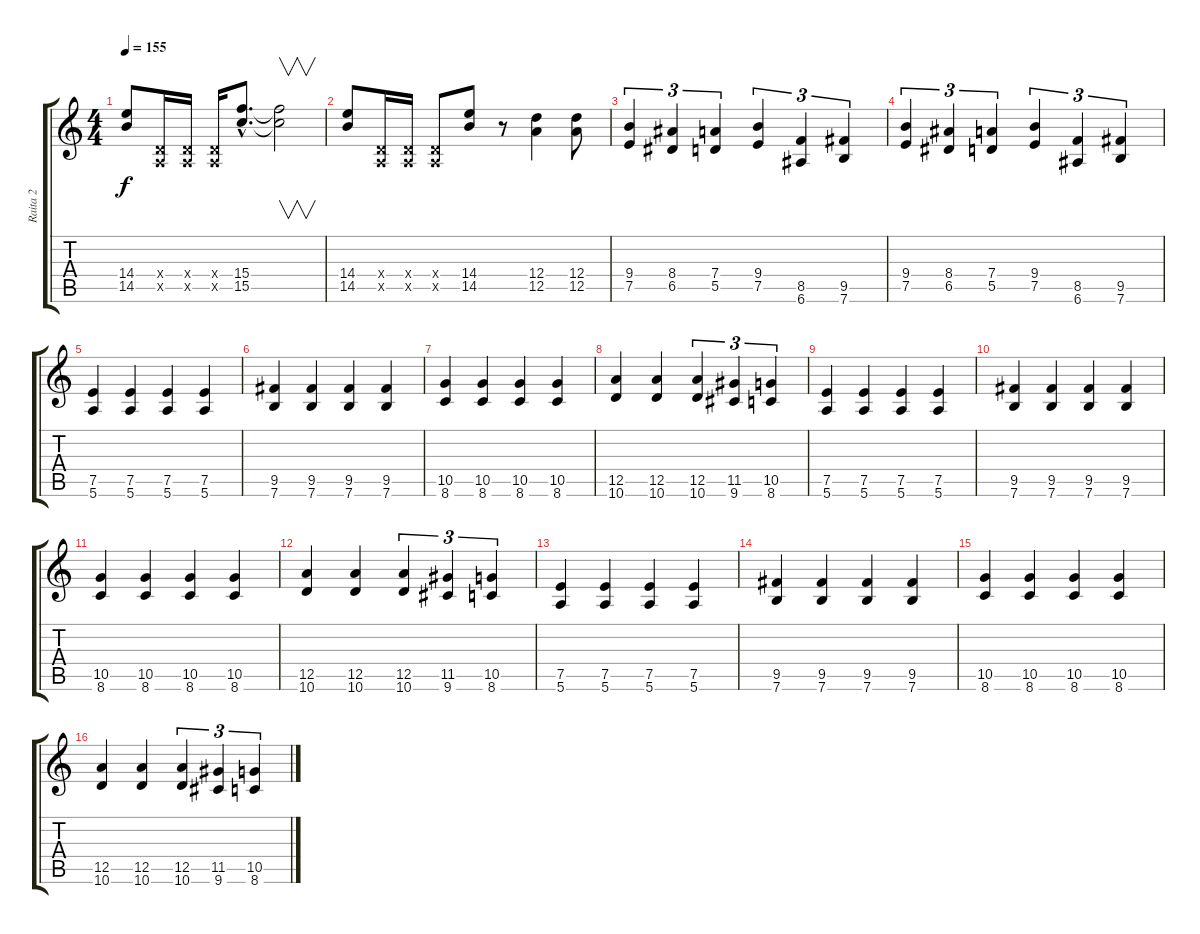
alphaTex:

\track ("Raita 2" "Raita 2") {instrument distortionguitar}
\staff {score tabs}
\tuning (E4 B3 G3 D3 A2 E2) {hide}
\ts (4 4)
\tempo 155
\clef g2
\ks c
(14.4 14.5).8{dy f} (0.4{x} 0.5{x}).16 (0.4{x} 0.5{x}).16 (0.4{x} 0.5{x}).16 (15.4{hac} 15.5{hac}).8{d} (15.4{t} 15.5{t}).2{v} |
(14.4 14.5).8 (0.4{x} 0.5{x}).16 (0.4{x} 0.5{x}).16 (0.4{x} 0.5{x}).8 (14.4 14.5).8 r.8 (12.4 12.5).4 (12.4 12.5).8 |
(9.4 7.5).4{tu (3 2)} (8.4 6.5).4{tu (3 2)} (7.4 5.5).4{tu (3 2)} (9.4 7.5).4{tu (3 2)} (8.5 6.6).4{tu (3 2)} (9.5 7.6).4{tu (3 2)} |
(9.4 7.5).4{tu (3 2)} (8.4 6.5).4{tu (3 2)} (7.4 5.5).4{tu (3 2)} (9.4 7.5).4{tu (3 2)} (8.5 6.6).4{tu (3 2)} (9.5 7.6).4{tu (3 2)} |
(7.5 5.6).4 (7.5 5.6).4 (7.5 5.6).4 (7.5 5.6).4 |
(9.5 7.6).4 (9.5 7.6).4 (9.5 7.6).4 (9.5 7.6).4 |
(10.5 8.6).4 (10.5 8.6).4 (10.5 8.6).4 (10.5 8.6).4 |
(12.5 10.6).4 (12.5 10.6).4 (12.5 10.6).4{tu (3 2)} (11.5 9.6).4{tu (3 2)} (10.5 8.6).4{tu (3 2)} |
(7.5 5.6).4 (7.5 5.6).4 (7.5 5.6).4 (7.5 5.6).4 |
(9.5 7.6).4 (9.5 7.6).4 (9.5 7.6).4 (9.5 7.6).4 |
(10.5 8.6).4 (10.5 8.6).4 (10.5 8.6).4 (10.5 8.6).4 |
(12.5 10.6).4 (12.5 10.6).4 (12.5 10.6).4{tu (3 2)} (11.5 9.6).4{tu (3 2)} (10.5 8.6).4{tu (3 2)} |
(7.5 5.6).4 (7.5 5.6).4 (7.5 5.6).4 (7.5 5.6).4 |
(9.5 7.6).4 (9.5 7.6).4 (9.5 7.6).4 (9.5 7.6).4 |
(10.5 8.6).4 (10.5 8.6).4 (10.5 8.6).4 (10.5 8.6).4 |
(12.5 10.6).4 (12.5 10.6).4 (12.5 10.6).4{tu (3 2)} (11.5 9.6).4{tu (3 2)} (10.5 8.6).4{tu (3 2)}
